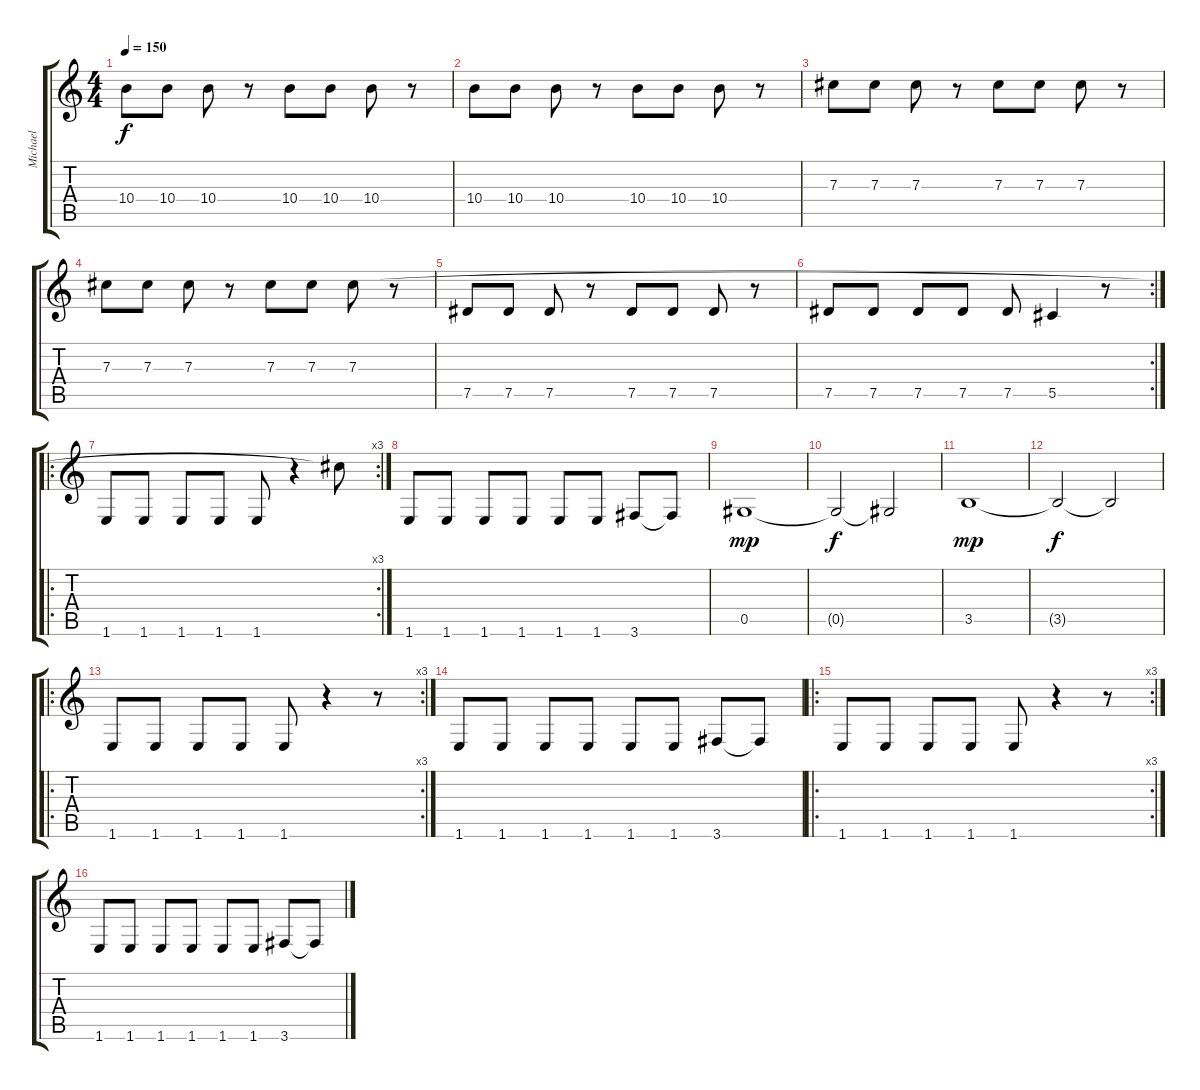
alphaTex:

\track ("Michael" "Michael") {instrument slapbass1}
\staff {score tabs}
\tuning (Eb4 Bb3 Gb3 Db3 Ab2 Eb2) {hide}
\ts (4 4)
\tempo 150
\clef g2
\ks c
10.4.8{dy f} 10.4.8 10.4.8 r.8 10.4.8 10.4.8 10.4.8 r.8 |
10.4.8 10.4.8 10.4.8 r.8 10.4.8 10.4.8 10.4.8 r.8 |
7.3.8 7.3.8 7.3.8 r.8 7.3.8 7.3.8 7.3.8 r.8 |
7.3.8 7.3.8 7.3.8 r.8 7.3.8 7.3.8 7.3.8 r.8 |
7.5.8 7.5.8 7.5.8 r.8 7.5.8 7.5.8 7.5.8 r.8 |
\rc 2
7.5.8 7.5.8 7.5.8 7.5.8 7.5.8 5.5.4 r.8 |
\ro
\rc 3
1.6.8 1.6.8 1.6.8 1.6.8 1.6.8 r.4 7.3{t}.8 |
1.6.8 1.6.8 1.6.8 1.6.8 1.6.8 1.6.8 3.6.8 3.6{t}.8 |
0.5.1{dy mp} |
0.5{t}.2{dy f} 0.5{t}.2 |
3.5.1{dy mp} |
3.5{t}.2{dy f} 3.5{t}.2 |
\ro
\rc 3
1.6.8 1.6.8 1.6.8 1.6.8 1.6.8 r.4 r.8 |
1.6.8 1.6.8 1.6.8 1.6.8 1.6.8 1.6.8 3.6.8 3.6{t}.8 |
\ro
\rc 3
1.6.8 1.6.8 1.6.8 1.6.8 1.6.8 r.4 r.8 |
1.6.8 1.6.8 1.6.8 1.6.8 1.6.8 1.6.8 3.6.8 3.6{t}.8
